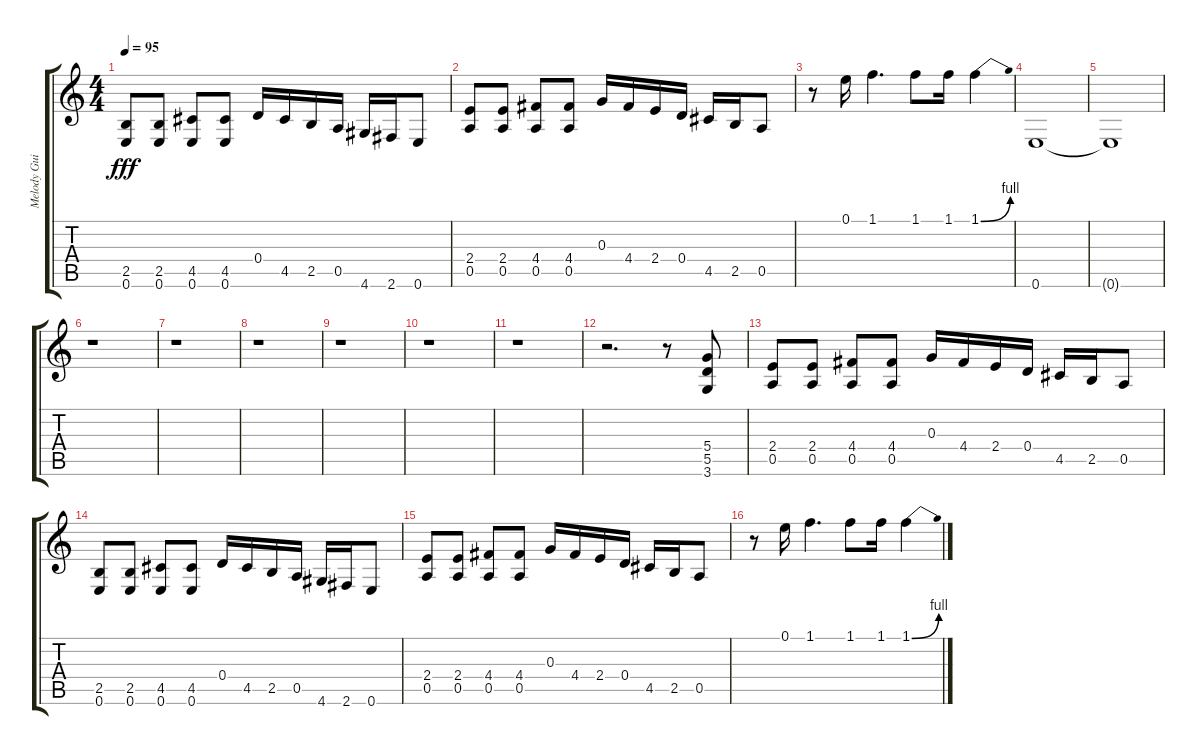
\track ("Melody Guitar" "Melody Gui") {instrument distortionguitar}
\staff {score tabs}
\tuning (E4 B3 G3 D3 A2 E2) {hide}
\ts (4 4)
\tempo 95
\clef g2
\ks c
(2.5 0.6).8{dy fff} (2.5 0.6).8 (4.5 0.6).8 (4.5 0.6).8 0.4.16 4.5.16 2.5.16 0.5.16 4.6.16 2.6.16 0.6.8 |
(2.4 0.5).8 (2.4 0.5).8 (4.4 0.5).8 (4.4 0.5).8 0.3.16 4.4.16 2.4.16 0.4.16 4.5.16 2.5.16 0.5.8 |
r.8 0.1.16 1.1.4{d} 1.1.8 1.1.16 1.1{be (bend 0 0 60 4)}.4 |
0.6.1 |
0.6{t}.1 |
r.1 |
r.1 |
r.1 |
r.1 |
r.1 |
r.1 |
r.2{d} r.8 (5.4 5.5 3.6).8 |
(2.4 0.5).8 (2.4 0.5).8 (4.4 0.5).8 (4.4 0.5).8 0.3.16 4.4.16 2.4.16 0.4.16 4.5.16 2.5.16 0.5.8 |
(2.5 0.6).8 (2.5 0.6).8 (4.5 0.6).8 (4.5 0.6).8 0.4.16 4.5.16 2.5.16 0.5.16 4.6.16 2.6.16 0.6.8 |
(2.4 0.5).8 (2.4 0.5).8 (4.4 0.5).8 (4.4 0.5).8 0.3.16 4.4.16 2.4.16 0.4.16 4.5.16 2.5.16 0.5.8 |
r.8 0.1.16 1.1.4{d} 1.1.8 1.1.16 1.1{be (bend 0 0 60 4)}.4
